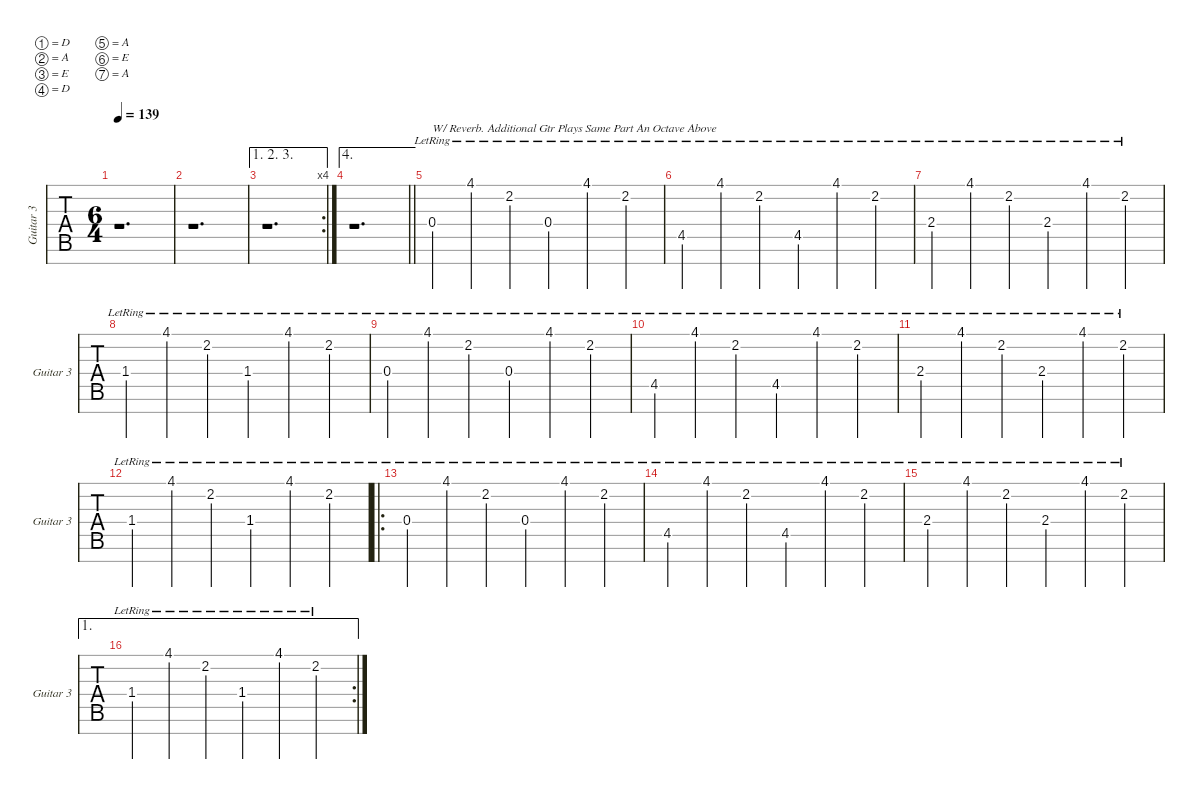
\defaultSystemsLayout 4
\hideDynamics
\bracketExtendMode nobrackets
\singleTrackTrackNamePolicy allsystems
\multiTrackTrackNamePolicy allsystems
\firstSystemTrackNameMode fullname
\otherSystemsTrackNameMode fullname
\otherSystemsTrackNameOrientation horizontal
\track ("Guitar 3" "Guitar 3") {instrument overdrivenguitar}
\staff {tabs}
\tuning (D4 A3 E3 D3 A2 E2 A1)
\ts (6 4)
\tempo 139
\clef g2
\ks c
r.1{d dy mf} |
r.1{d} |
\ae (1 2 3)
\rc 4
r.1{d} |
\ae 4
\barLineRight lightlight
r.1{d} |
0.4{lr}.4{txt "W/ Reverb. Additional Gtr Plays Same Part An Octave Above"} 4.1{lr}.4 2.2{lr}.4 0.4{lr}.4 4.1{lr}.4 2.2{lr}.4 |
4.5{lr}.4 4.1{lr}.4 2.2{lr}.4 4.5{lr}.4 4.1{lr}.4 2.2{lr}.4 |
2.4{lr}.4 4.1{lr}.4 2.2{lr}.4 2.4{lr}.4 4.1{lr}.4 2.2{lr}.4 |
1.4{lr}.4 4.1{lr}.4 2.2{lr}.4 1.4{lr}.4 4.1{lr}.4 2.2{lr}.4 |
0.4{lr}.4 4.1{lr}.4 2.2{lr}.4 0.4{lr}.4 4.1{lr}.4 2.2{lr}.4 |
4.5{lr}.4 4.1{lr}.4 2.2{lr}.4 4.5{lr}.4 4.1{lr}.4 2.2{lr}.4 |
2.4{lr}.4 4.1{lr}.4 2.2{lr}.4 2.4{lr}.4 4.1{lr}.4 2.2{lr}.4 |
1.4{lr}.4 4.1{lr}.4 2.2{lr}.4 1.4{lr}.4 4.1{lr}.4 2.2{lr}.4 |
\ro
0.4{lr}.4 4.1{lr}.4 2.2{lr}.4 0.4{lr}.4 4.1{lr}.4 2.2{lr}.4 |
4.5{lr}.4 4.1{lr}.4 2.2{lr}.4 4.5{lr}.4 4.1{lr}.4 2.2{lr}.4 |
2.4{lr}.4 4.1{lr}.4 2.2{lr}.4 2.4{lr}.4 4.1{lr}.4 2.2{lr}.4 |
\ae 1
\rc 2
1.4{lr}.4 4.1{lr}.4 2.2{lr}.4 1.4{lr}.4 4.1{lr}.4 2.2{lr}.4
